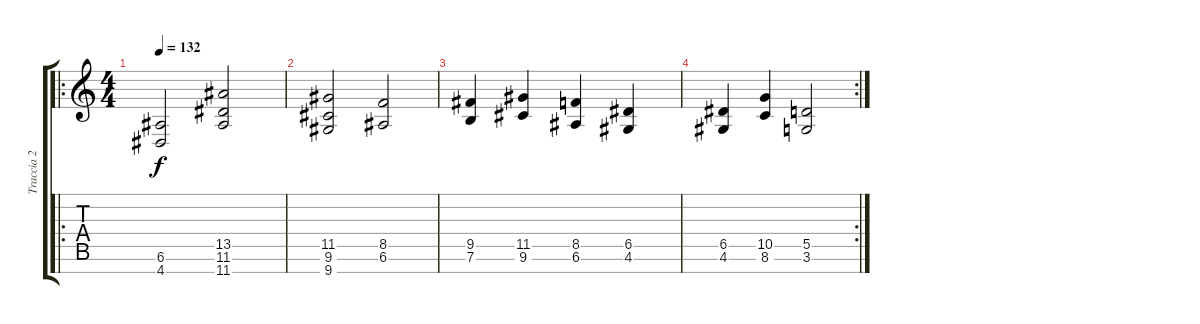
\track ("Traccia 2" "Traccia 2") {instrument distortionguitar}
\staff {score tabs}
\tuning (E4 B3 G3 D3 A2 E2 B1) {hide}
\ro
\ts (4 4)
\tempo 132
\clef g2
\ks c
(6.6 4.7).2{dy f} (13.5 11.6 11.7).2 |
(11.5 9.6 9.7).2 (8.5 6.6).2 |
(9.5 7.6).4 (11.5 9.6).4 (8.5 6.6).4 (6.5 4.6).4 |
\rc 2
(6.5 4.6).4 (10.5 8.6).4 (5.5 3.6).2
